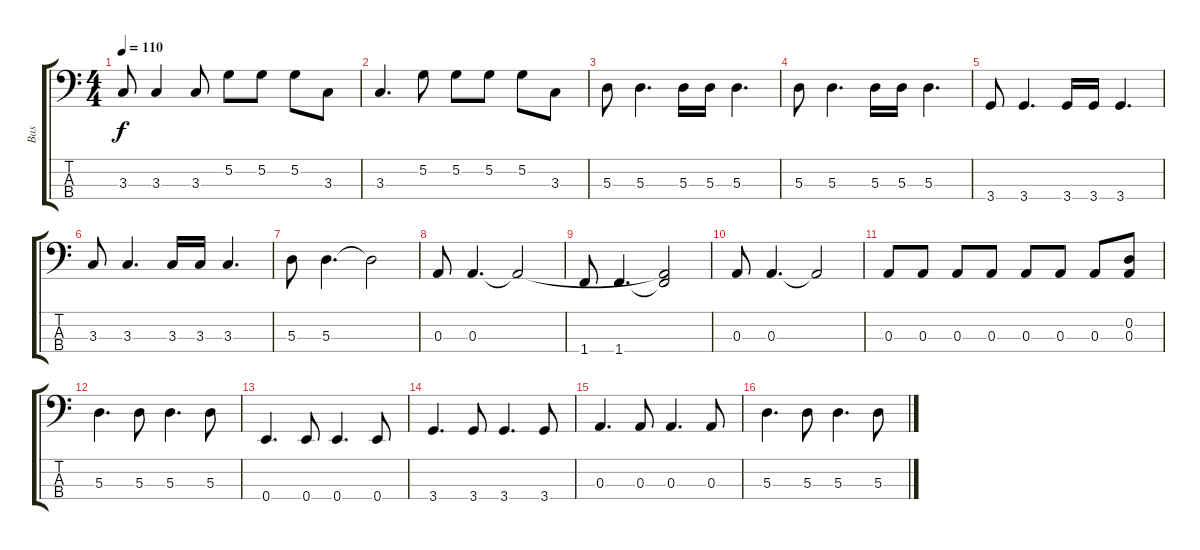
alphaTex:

\track ("Bas" "Bas") {instrument electricbassfinger}
\staff {score tabs}
\tuning (G2 D2 A1 E1) {hide}
\ts (4 4)
\tempo 110
\clef f4
\ks c
3.3.8{dy f} 3.3.4 3.3.8 5.2.8 5.2.8 5.2.8 3.3.8 |
3.3.4{d} 5.2.8 5.2.8 5.2.8 5.2.8 3.3.8 |
5.3.8 5.3.4{d} 5.3.16 5.3.16 5.3.4{d} |
5.3.8 5.3.4{d} 5.3.16 5.3.16 5.3.4{d} |
3.4.8 3.4.4{d} 3.4.16 3.4.16 3.4.4{d} |
3.3.8 3.3.4{d} 3.3.16 3.3.16 3.3.4{d} |
5.3.8 5.3.4{d} 5.3{t}.2 |
0.3.8 0.3.4{d} 0.3{t}.2 |
1.4.8 1.4.4{d} (0.3{t} 1.4{t}).2 |
0.3.8 0.3.4{d} 0.3{t}.2 |
0.3.8 0.3.8 0.3.8 0.3.8 0.3.8 0.3.8 0.3.8 (0.2 0.3).8 |
5.3.4{d} 5.3.8 5.3.4{d} 5.3.8 |
0.4.4{d} 0.4.8 0.4.4{d} 0.4.8 |
3.4.4{d} 3.4.8 3.4.4{d} 3.4.8 |
0.3.4{d} 0.3.8 0.3.4{d} 0.3.8 |
5.3.4{d} 5.3.8 5.3.4{d} 5.3.8
